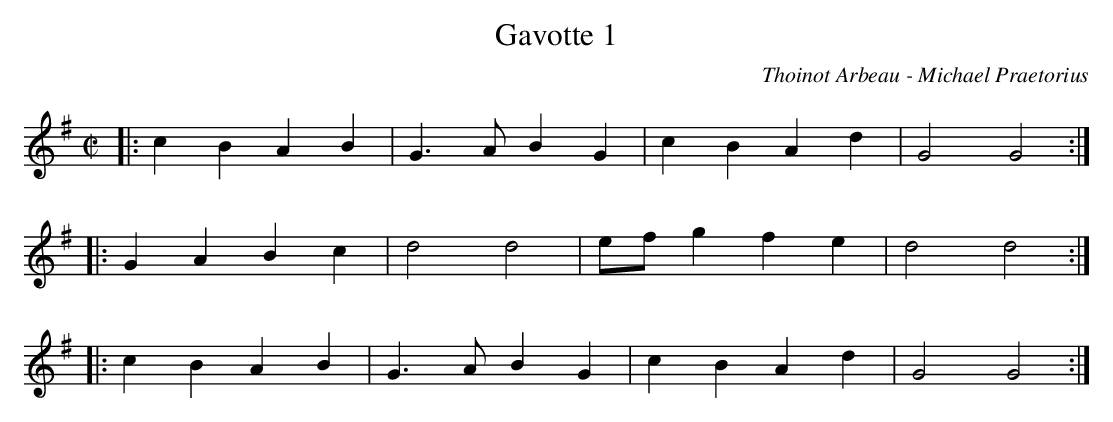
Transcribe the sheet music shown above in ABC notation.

X:1
T:Gavotte 1
C:Thoinot Arbeau - Michael Praetorius
M:C|
L:1/4
K:G
|: c B A B | G>A B G | c B A d | G2 G2 :|
|: G A B c | d2 d2 | e/f/ g f e | d2 d2 :|
|: c B A B | G>A B G | c B A d | G2 G2 :|
